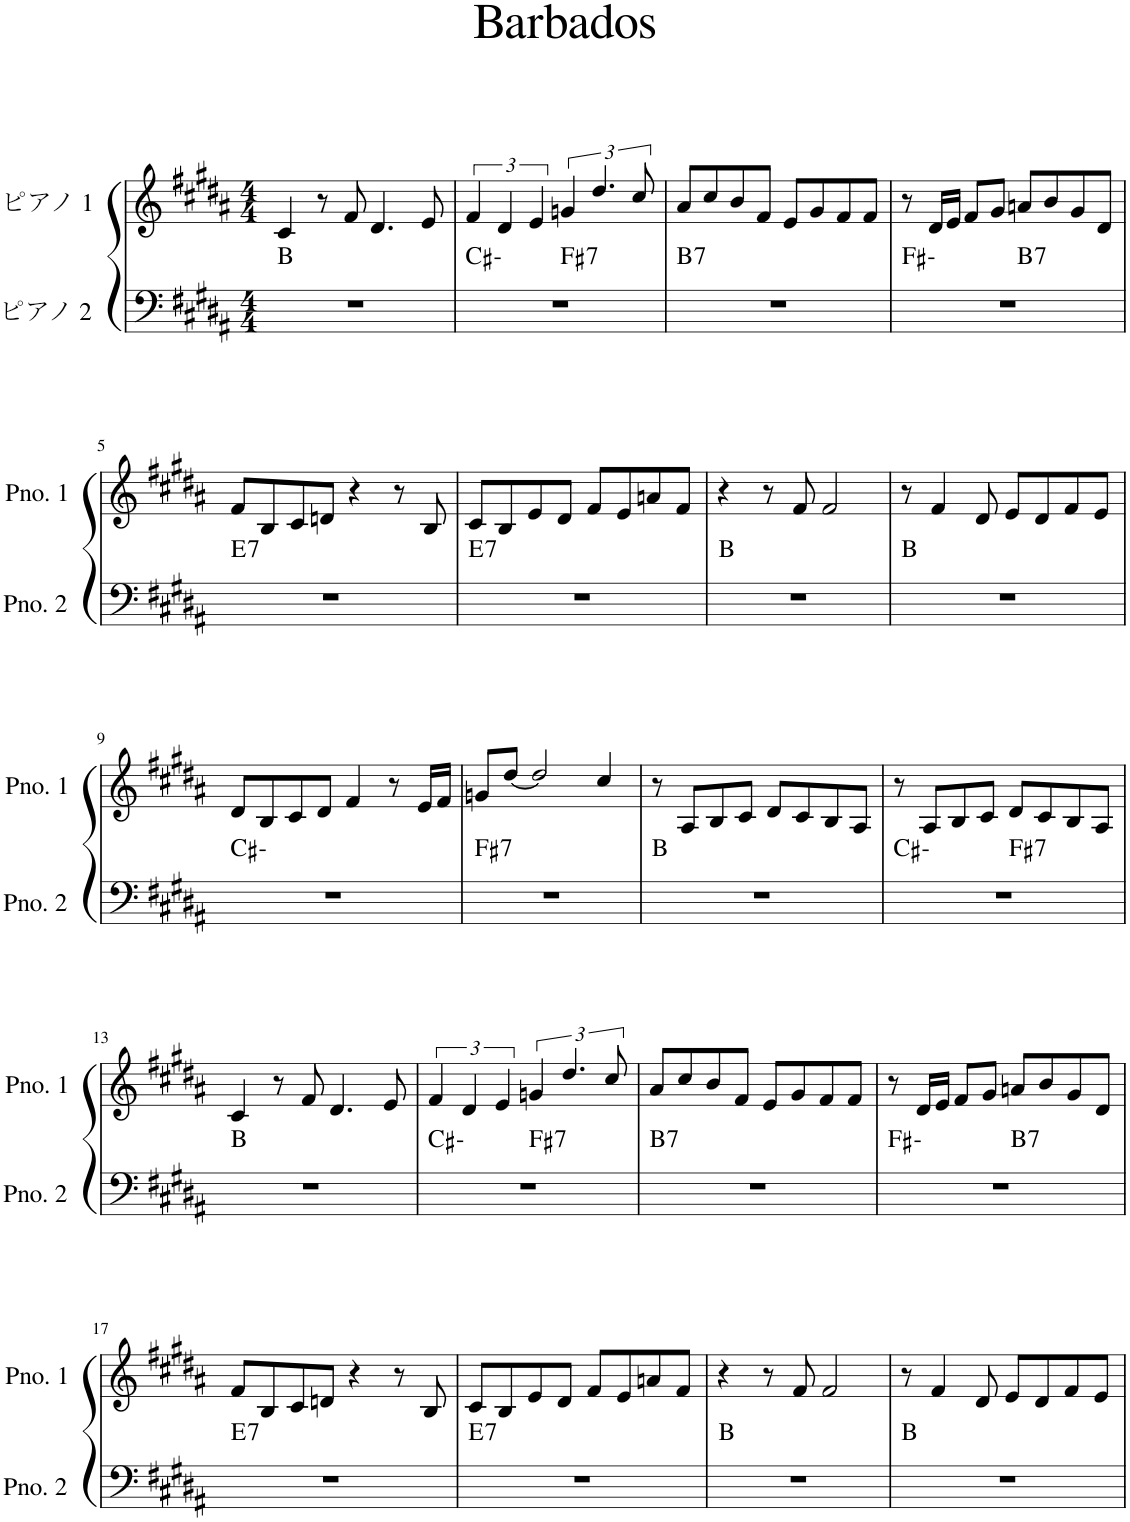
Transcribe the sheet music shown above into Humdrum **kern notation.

**kern	**harte	**kern
*part2	*part2	*part1
*staff2	*	*staff1
*I"ピアノ 2	*	*I"ピアノ 1
*clefF4	*	*clefG2
*k[f#c#g#d#a#]	*	*k[f#c#g#d#a#]
*M4/4	*	*M4/4
=1	=1	=1
1r	B:maj	4c#/
.	.	8r
.	.	8f#/
.	.	4.d#/
.	.	8e/
=2	=2	=2
*^	*	*
1r	2ryy	C#:min	6f#/
.	.	.	6d#/
.	.	.	6e/
!	!	!LO:H:kt=7	!
.	2ryy	F#:7	6gn/
.	.	.	6.dd#/
.	.	.	12cc#/
=3	=3	=3	=3
!	!	!LO:H:kt=7	!
*v	*v	*	*
1r	B:7	8a#/L
.	.	8cc#/
.	.	8b/
.	.	8f#/J
.	.	8e/L
.	.	8g#/
.	.	8f#/
.	.	8f#/J
=4	=4	=4
*^	*	*
1r	2ryy	F#:min	8r
.	.	.	16d#/LL
.	.	.	16e/JJ
.	.	.	8f#/L
.	.	.	8g#/J
!	!	!LO:H:kt=7	!
.	2ryy	B:7	8an/L
.	.	.	8b/
.	.	.	8g#/
.	.	.	8d#/J
!!LO:LB:g=z
=5	=5	=5	=5
!	!	!LO:H:kt=7	!
*v	*v	*	*
1r	E:7	8f#/L
.	.	8B/
.	.	8c#/
.	.	8dn/J
.	.	4r
.	.	8r
.	.	8B/
=6	=6	=6
!	!LO:H:kt=7	!
1r	E:7	8c#/L
.	.	8B/
.	.	8e/
.	.	8d#/J
.	.	8f#/L
.	.	8e/
.	.	8an/
.	.	8f#/J
=7	=7	=7
1r	B:maj	4r
.	.	8r
.	.	8f#/
.	.	2f#/
=8	=8	=8
1r	B:maj	8r
.	.	4f#/
.	.	8d#/
.	.	8e/L
.	.	8d#/
.	.	8f#/
.	.	8e/J
!!LO:LB:g=z
=9	=9	=9
1r	C#:min	8d#/L
.	.	8B/
.	.	8c#/
.	.	8d#/J
.	.	4f#/
.	.	8r
.	.	16e/LL
.	.	16f#/JJ
=10	=10	=10
!	!LO:H:kt=7	!
1r	F#:7	8gn/L
.	.	[8dd#/J
.	.	2dd#/]
.	.	4cc#/
=11	=11	=11
1r	B:maj	8r
.	.	8A#/L
.	.	8B/
.	.	8c#/J
.	.	8d#/L
.	.	8c#/
.	.	8B/
.	.	8A#/J
=12	=12	=12
*^	*	*
1r	2ryy	C#:min	8r
.	.	.	8A#/L
.	.	.	8B/
.	.	.	8c#/J
!	!	!LO:H:kt=7	!
.	2ryy	F#:7	8d#/L
.	.	.	8c#/
.	.	.	8B/
.	.	.	8A#/J
*v	*v	*	*
!!LO:LB:g=z
=13	=13	=13
1r	B:maj	4c#/
.	.	8r
.	.	8f#/
.	.	4.d#/
.	.	8e/
=14	=14	=14
*^	*	*
1r	2ryy	C#:min	6f#/
.	.	.	6d#/
.	.	.	6e/
!	!	!LO:H:kt=7	!
.	2ryy	F#:7	6gn/
.	.	.	6.dd#/
.	.	.	12cc#/
=15	=15	=15	=15
!	!	!LO:H:kt=7	!
*v	*v	*	*
1r	B:7	8a#/L
.	.	8cc#/
.	.	8b/
.	.	8f#/J
.	.	8e/L
.	.	8g#/
.	.	8f#/
.	.	8f#/J
=16	=16	=16
*^	*	*
1r	2ryy	F#:min	8r
.	.	.	16d#/LL
.	.	.	16e/JJ
.	.	.	8f#/L
.	.	.	8g#/J
!	!	!LO:H:kt=7	!
.	2ryy	B:7	8an/L
.	.	.	8b/
.	.	.	8g#/
.	.	.	8d#/J
!!LO:LB:g=z
=17	=17	=17	=17
!	!	!LO:H:kt=7	!
*v	*v	*	*
1r	E:7	8f#/L
.	.	8B/
.	.	8c#/
.	.	8dn/J
.	.	4r
.	.	8r
.	.	8B/
=18	=18	=18
!	!LO:H:kt=7	!
1r	E:7	8c#/L
.	.	8B/
.	.	8e/
.	.	8d#/J
.	.	8f#/L
.	.	8e/
.	.	8an/
.	.	8f#/J
=19	=19	=19
1r	B:maj	4r
.	.	8r
.	.	8f#/
.	.	2f#/
=20	=20	=20
1r	B:maj	8r
.	.	4f#/
.	.	8d#/
.	.	8e/L
.	.	8d#/
.	.	8f#/
.	.	8e/J
=	=	=
*-	*-	*-
